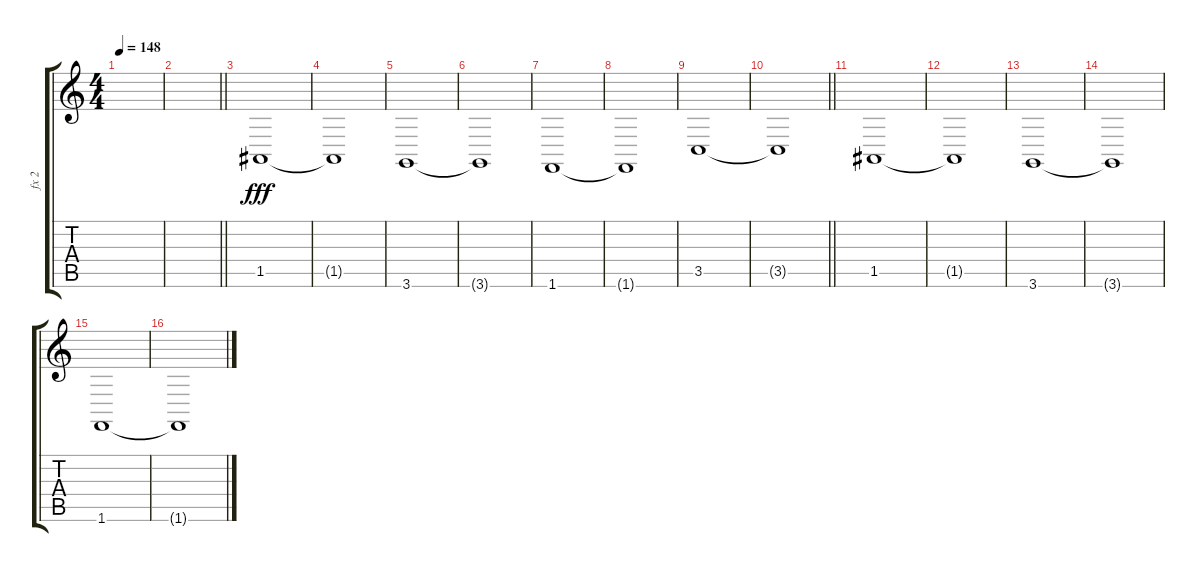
\track ("fx 2" "fx 2") {instrument lead2sawtooth}
\staff {score tabs}
\tuning (E4 B3 G3 D3 A2 E2) {hide}
\ts (4 4)
\tempo 148
\clef g2
\ks c
|
\barLineRight lightlight
|
\section ("" "")
1.5.1{dy fff} |
1.5{t}.1 |
3.6.1 |
3.6{t}.1 |
1.6.1 |
1.6{t}.1 |
3.5.1 |
\barLineRight lightlight
3.5{t}.1 |
1.5.1 |
1.5{t}.1 |
3.6.1 |
3.6{t}.1 |
1.6.1 |
1.6{t}.1
